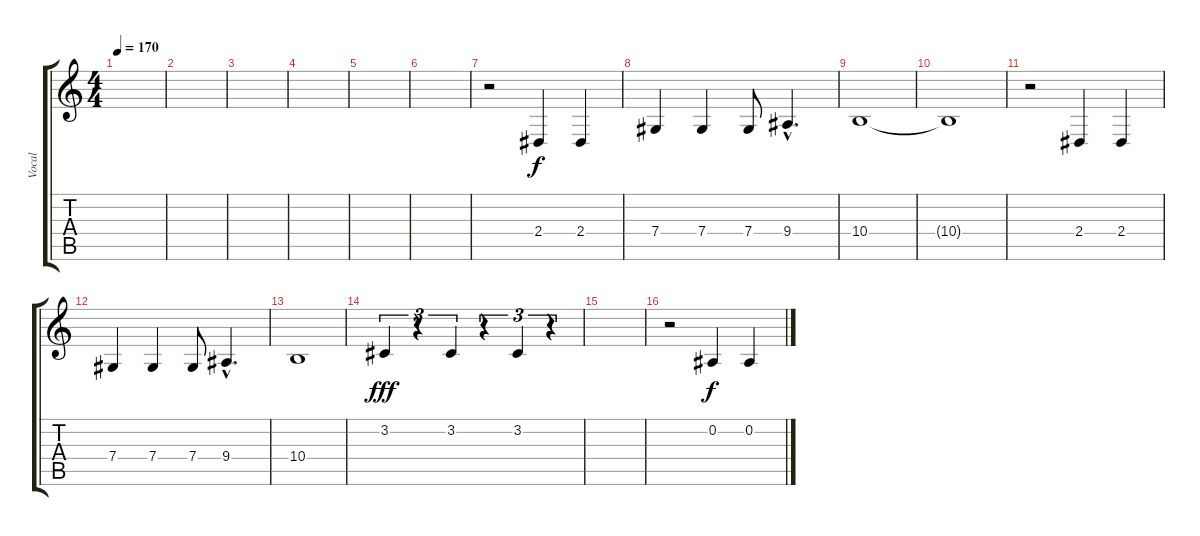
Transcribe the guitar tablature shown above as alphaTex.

\track ("Vocal" "Vocal") {instrument violin}
\staff {score tabs}
\tuning (Eb4 Bb3 Gb3 Db3 Ab2 Eb2) {hide}
\ts (4 4)
\tempo 170
\clef g2
\ks c
|
|
|
|
|
|
r.2 2.4.4 2.4.4 |
7.4.4 7.4.4 7.4.8 9.4{hac}.4{d} |
10.4.1 |
10.4{t}.1 |
r.2 2.4.4 2.4.4 |
7.4.4 7.4.4 7.4.8 9.4{hac}.4{d} |
10.4.1 |
3.2.4{tu (3 2) dy fff} r.4{tu (3 2)} 3.2.4{tu (3 2)} r.4{tu (3 2)} 3.2.4{tu (3 2)} r.4{tu (3 2)} |
|
r.2 0.2.4{dy f} 0.2.4
